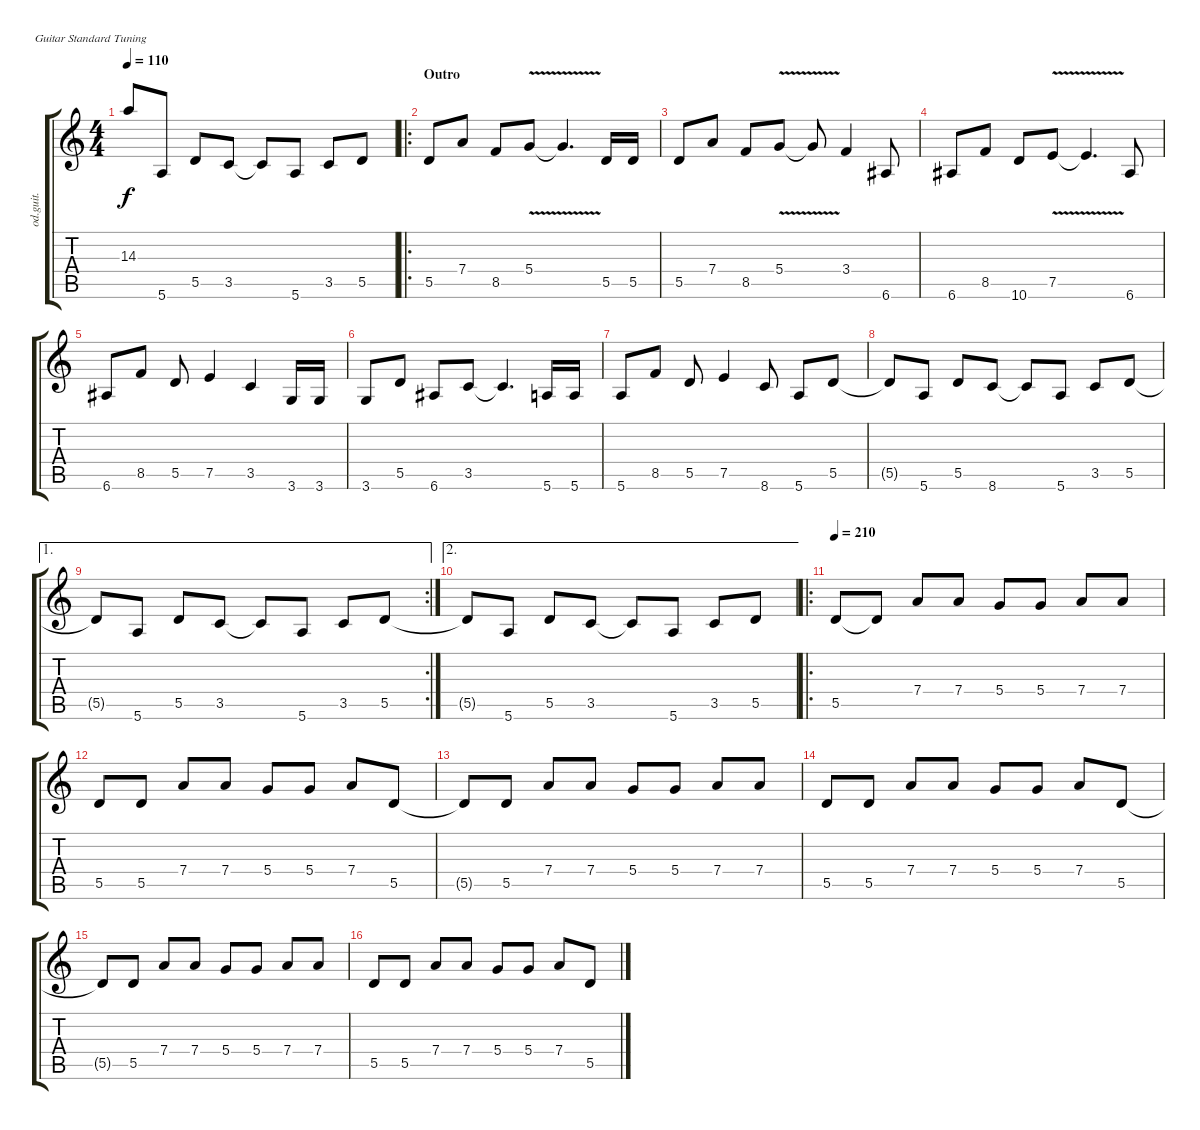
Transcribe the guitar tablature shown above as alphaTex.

\defaultSystemsLayout 4
\bracketExtendMode groupsimilarinstruments
\otherSystemsTrackNameOrientation horizontal
\track ("Dave Murray" "od.guit.") {instrument overdrivenguitar}
\staff {score tabs}
\tuning (E4 B3 G3 D3 A2 E2)
\ts (4 4)
\tempo 110
\clef g2
\ks c
14.3{t}.8{dy f} 5.6.8 5.5.8 3.5.8 3.5{t}.8 5.6.8 3.5.8 5.5.8 |
\ro
\section ("" "Outro")
5.5.8 7.4.8 8.5.8 5.4{v}.8 5.4{v t}.4{d} 5.5.16 5.5.16 |
5.5.8 7.4.8 8.5.8 5.4{v}.8 5.4{v t}.8 3.4.4 6.6{acc #}.8 |
6.6{acc #}.8 8.5.8 10.6.8 7.5{v}.8 7.5{v t}.4{d} 6.6{acc #}.8 |
6.6{acc #}.8 8.5.8 5.5.8 7.5.4 3.5.4 3.6.16 3.6.16 |
3.6.8 5.5.8 6.6{acc #}.8 3.5.8 3.5{t}.4{d} 5.6.16 5.6.16 |
5.6.8 8.5.8 5.5.8 7.5.4 8.6.8 5.6.8 5.5.8 |
5.5{t}.8 5.6.8 5.5.8 8.6.8 8.6{t}.8 5.6.8 3.5.8 5.5.8 |
\ae 1
\rc 2
5.5{t}.8 5.6.8 5.5.8 3.5.8 3.5{t}.8 5.6.8 3.5.8 5.5.8 |
\ae 2
5.5{t}.8 5.6.8 5.5.8 3.5.8 3.5{t}.8 5.6.8 3.5.8 5.5.8 |
\ro
\tempo 210
5.5.8 5.5{t}.8 7.4.8 7.4.8 5.4.8 5.4.8 7.4.8 7.4.8 |
5.5.8 5.5.8 7.4.8 7.4.8 5.4.8 5.4.8 7.4.8 5.5.8 |
5.5{t}.8 5.5.8 7.4.8 7.4.8 5.4.8 5.4.8 7.4.8 7.4.8 |
5.5.8 5.5.8 7.4.8 7.4.8 5.4.8 5.4.8 7.4.8 5.5.8 |
5.5{t}.8 5.5.8 7.4.8 7.4.8 5.4.8 5.4.8 7.4.8 7.4.8 |
5.5.8 5.5.8 7.4.8 7.4.8 5.4.8 5.4.8 7.4.8 5.5.8
